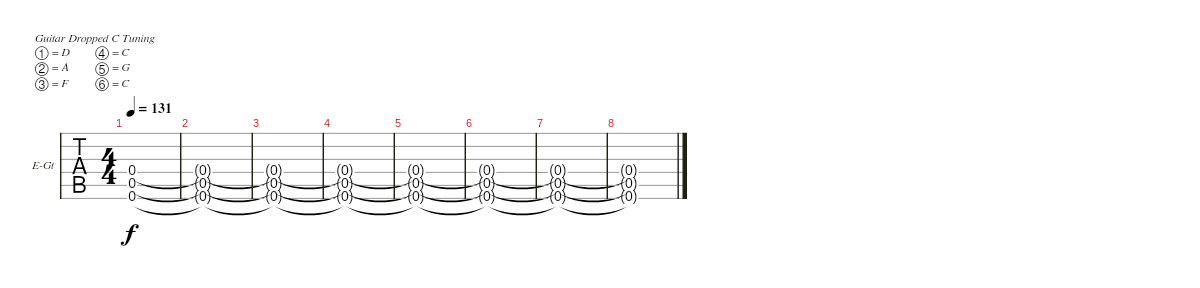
\bracketExtendMode groupsimilarinstruments
\firstSystemTrackNameOrientation horizontal
\otherSystemsTrackNameOrientation horizontal
\track ("Track 2" "E-Gt") {instrument distortionguitar}
\staff {tabs}
\tuning (D4 A3 F3 C3 G2 C2)
\ts (4 4)
\tempo 131
\clef g2
\ks c
(0.4 0.5 0.6).1{dy f} |
(0.4{t} 0.5{t} 0.6{t}).1 |
(0.4{t} 0.5{t} 0.6{t}).1 |
(0.4{t} 0.5{t} 0.6{t}).1 |
(0.4{t} 0.5{t} 0.6{t}).1 |
(0.4{t} 0.5{t} 0.6{t}).1 |
(0.4{t} 0.5{t} 0.6{t}).1 |
(0.4{t} 0.5{t} 0.6{t}).1
